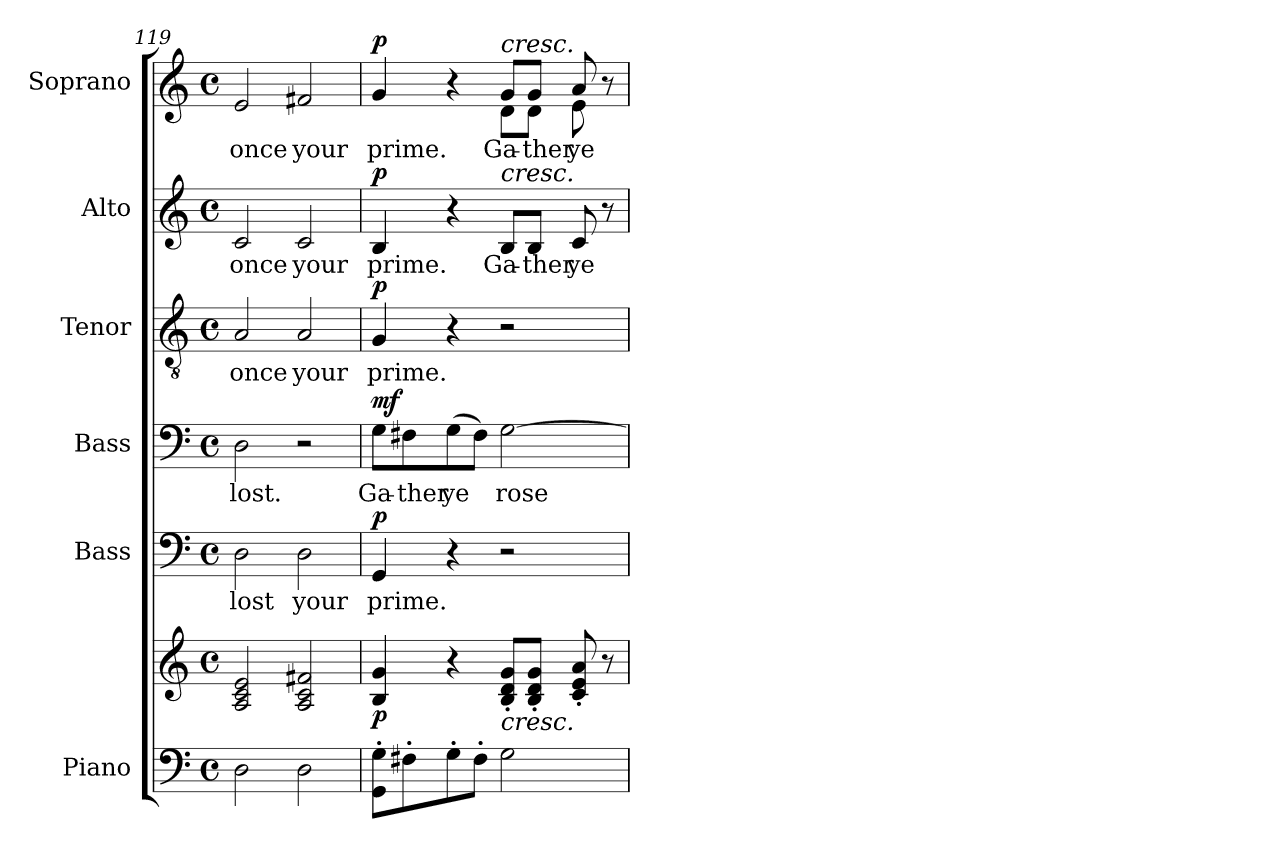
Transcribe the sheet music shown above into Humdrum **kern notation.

**kern	**kern	**dynam	**kern	**text	**dynam	**kern	**text	**dynam	**kern	**text	**dynam	**kern	**text	**dynam	**kern	**text	**dynam
*part6	*part6	*part6	*part5	*part5	*part5	*part4	*part4	*part4	*part3	*part3	*part3	*part2	*part2	*part2	*part1	*part1	*part1
*staff7	*staff6	*staff6/7	*staff5	*staff5	*staff5	*staff4	*staff4	*staff4	*staff3	*staff3	*staff3	*staff2	*staff2	*staff2	*staff1	*staff1	*staff1
*I"Piano	*	*	*I"Bass	*	*	*I"Bass	*	*	*I"Tenor	*	*	*I"Alto	*	*	*I"Soprano	*	*
*I'Pno.	*	*	*I'B.	*	*	*I'B.	*	*	*I'T.	*	*	*I'A.	*	*	*I'S.	*	*
*clefF4	*clefG2	*	*clefF4	*	*	*clefF4	*	*	*clefGv2	*	*	*clefG2	*	*	*clefG2	*	*
*	*	*	*	*	*	*	*	*	*ITrd7c12	*	*	*	*	*	*	*	*
*k[]	*k[]	*	*k[]	*	*	*k[]	*	*	*k[]	*	*	*k[]	*	*	*k[]	*	*
*C:	*C:	*	*C:	*	*	*C:	*	*	*C:	*	*	*C:	*	*	*C:	*	*
*M4/4	*M4/4	*	*M4/4	*	*	*M4/4	*	*	*M4/4	*	*	*M4/4	*	*	*M4/4	*	*
*met(c)	*met(c)	*	*met(c)	*	*	*met(c)	*	*	*met(c)	*	*	*met(c)	*	*	*met(c)	*	*
=119	=119	=119	=119	=119	=119	=119	=119	=119	=119	=119	=119	=119	=119	=119	=119	=119	=119
!	!	!	!	!LO:LY:b:color=#000000	!	!	!	!	!	!	!	!	!	!	!	!	!
!	!	!	!	!	!	!	!LO:LY:b:color=#000000	!	!	!	!	!	!	!	!	!	!
!	!	!	!	!	!	!	!	!	!	!LO:LY:b:color=#000000	!	!	!	!	!	!	!
!	!	!	!	!	!	!	!	!	!	!	!	!	!LO:LY:b:color=#000000	!	!	!	!
!	!	!	!	!	!	!	!	!	!	!	!	!	!	!	!	!LO:LY:b:color=#000000	!
2Di\	2Ai/ 2ci 2ei	.	2Di\	lost	.	2Di\	lost.	.	2AAi/	once	.	2ci/	once	.	2ei/	once	.
!	!	!	!	!LO:LY:b:color=#000000	!	!	!	!	!	!	!	!	!	!	!	!	!
!	!	!	!	!	!	!	!	!	!	!LO:LY:b:color=#000000	!	!	!	!	!	!	!
!	!	!	!	!	!	!	!	!	!	!	!	!	!LO:LY:b:color=#000000	!	!	!	!
!	!	!	!	!	!	!	!	!	!	!	!	!	!	!	!	!LO:LY:b:color=#000000	!
2Di\	2Ai/ 2ci 2f#Xi	.	2Di\	your	.	2r	.	.	2AAi/	your	.	2ci/	your	.	2f#Xi/	your	.
=120	=120	=120	=120	=120	=120	=120	=120	=120	=120	=120	=120	=120	=120	=120	=120	=120	=120
!	!	!	!	!LO:LY:b:color=#000000	!	!	!	!	!	!	!	!	!	!	!	!	!
!	!	!	!	!	!	!	!LO:LY:b:color=#000000	!	!	!	!	!	!	!	!	!	!
!	!	!	!	!	!	!	!	!	!	!LO:LY:b:color=#000000	!	!	!	!	!	!	!
!	!	!	!	!	!	!	!	!	!	!	!	!	!LO:LY:b:color=#000000	!	!	!	!
!	!	!	!	!	!	!	!	!	!	!	!	!	!	!	!	!LO:LY:b:color=#000000	!
*	*	*	*	*	*	*	*	*	*	*	*	*	*	*	*^	*	*
8GGi\' 8Gi'L	4Bi/ 4gi	p	4GGi/	prime.	p	8Gi\L	Ga-	mf	4GGi/	prime.	p	4Bi/	prime.	p	4gi/	2ryy	prime.	p
!	!	!	!	!	!	!	!LO:LY:b:color=#000000	!	!	!	!	!	!	!	!	!	!	!
8F#X'i\	.	.	.	.	.	8F#Xi\	-ther	.	.	.	.	.	.	.	.	.	.	.
!	!	!	!	!	!	!	!LO:LY:b:color=#000000	!	!	!	!	!	!	!	!	!	!	!
8G'i\	4r	.	4r	.	.	(8Gi\	ye	.	4r	.	.	4r	.	.	4r	.	.	.
8F#'i\J	.	.	.	.	.	8F#i\J)	.	.	.	.	.	.	.	.	.	.	.	.
!	!	!	!	!	!	!	!LO:LY:b:color=#000000	!	!	!	!	!	!	!	!	!	!	!
!	!	!	!	!	!	!	!	!	!	!	!	!	!LO:LY:b:color=#000000	!	!	!	!	!
!	!	!	!	!	!	!	!	!	!	!	!	!	!	!	!LO:TX:a:i:t=cresc.	!	!	!
!	!	!	!	!	!	!	!	!	!	!	!	!LO:TX:a:i:t=cresc.	!	!	!	!	!	!
!	!LO:TX:b:i:t=cresc.	!	!	!	!	!	!	!	!	!	!	!	!	!	!	!	!	!
!	!	!	!	!	!	!	!	!	!	!	!	!	!	!	!	!	!LO:LY:b:color=#000000	!
2Gi\	8Bi/' 8di' 8gi'L	.	2r	.	.	[>2Gi\	rose-	.	2r	.	.	8Bi/L	Ga-	.	8gi/L	8di\L	Ga-	.
!	!	!	!	!	!	!	!	!	!	!	!	!	!LO:LY:b:color=#000000	!	!	!	!	!
!	!	!	!	!	!	!	!	!	!	!	!	!	!	!	!	!	!LO:LY:b:color=#000000	!
.	8Bi/' 8di' 8gi'J	.	.	.	.	.	.	.	.	.	.	8Bi/J	-ther	.	8gi/J	8di\J	-ther	.
!	!	!	!	!	!	!	!	!	!	!	!	!	!LO:LY:b:color=#000000	!	!	!	!	!
!	!	!	!	!	!	!	!	!	!	!	!	!	!	!	!	!	!LO:LY:b:color=#000000	!
.	8ci/' 8ei' 8ai'	.	.	.	.	.	.	.	.	.	.	8ci/	ye	.	8ai/	8ei\	ye	.
.	8r	.	.	.	.	.	.	.	.	.	.	8r	.	.	8r	8ryy	.	.
*	*	*	*	*	*	*	*	*	*	*	*	*	*	*	*v	*v	*	*
=	=	=	=	=	=	=	=	=	=	=	=	=	=	=	=	=	=
*-	*-	*-	*-	*-	*-	*-	*-	*-	*-	*-	*-	*-	*-	*-	*-	*-	*-
